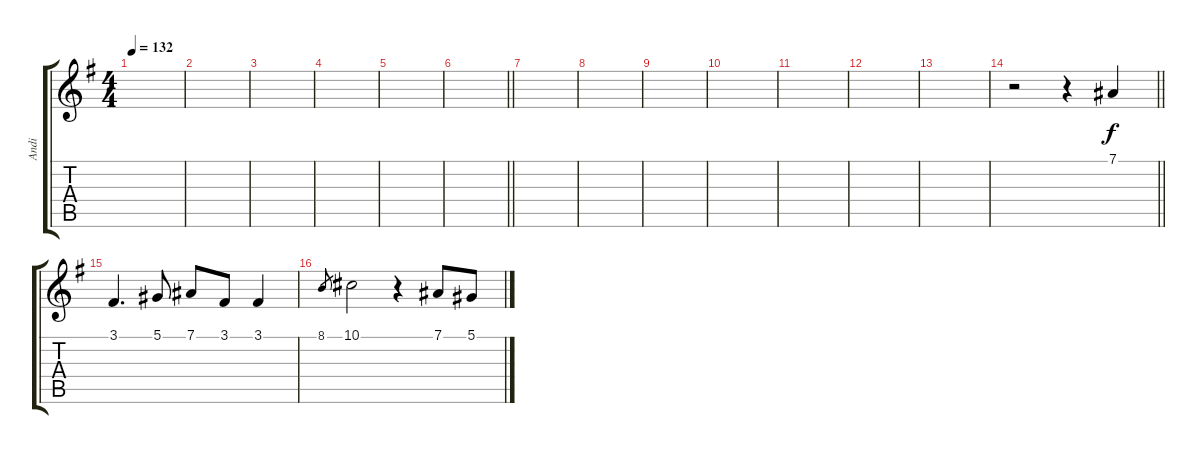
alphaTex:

\track ("Andi" "Andi") {instrument lead1square}
\staff {score tabs}
\tuning (Eb4 Bb3 Gb3 Db3 Ab2 Eb2) {hide}
\ts (4 4)
\tempo 132
\clef g2
\ks eminor
|
|
|
|
|
\barLineRight lightlight
|
|
|
|
|
|
|
|
\barLineRight lightlight
r.2 r.4 7.1.4 |
3.1.4{d} 5.1.8 7.1.8 3.1.8 3.1.4 |
8.1.8{gr} 10.1.2 r.4 7.1.8 5.1.8
